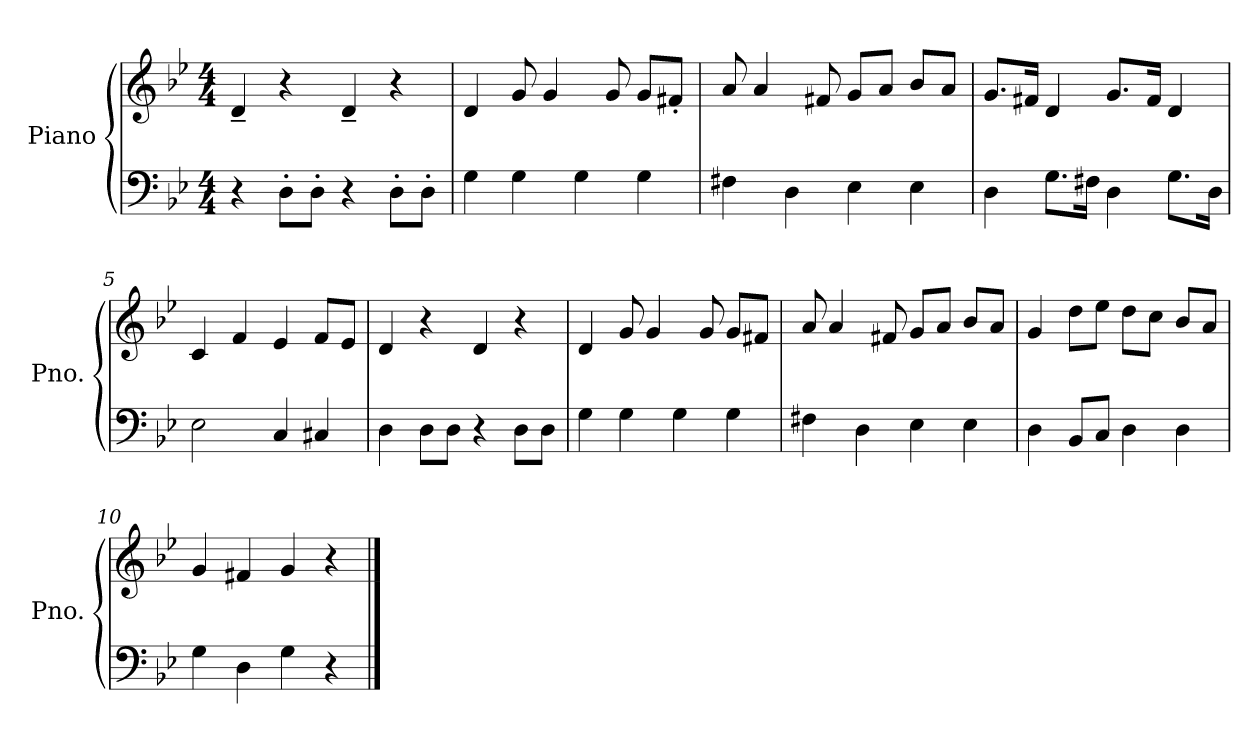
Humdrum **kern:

**kern	**kern
*part1	*part1
*staff2	*staff1
*I"Piano	*
*I'Pno.	*
*stria5	*stria5
*clefF4	*clefG2
*k[b-e-]	*k[b-e-]
*g:	*g:
*M4/4	*M4/4
=1	=1
4r	4d~/
8D'\L	4r
8D'\J	.
4r	4d~/
8D'\L	4r
8D'\J	.
=2	=2
4G\	4d/
4G\	8g/
.	4g/
4G\	.
.	8g/
4G\	8g/L
.	8f#X'/J
=3	=3
4F#X\	8a/
.	4a/
4D\	.
.	8f#X/
4E-\	8g/L
.	8a/J
4E-\	8b-/L
.	8a/J
=4	=4
4D\	8.g/L
.	16f#X/Jk
8.G\L	4d/
16F#X\Jk	.
4D\	8.g/L
.	16f#/Jk
8.G\L	4d/
16D\Jk	.
=5	=5
2E-\	4c/
.	4f/
4C/	4e-/
4C#X/	8f/L
.	8e-/J
=6	=6
4D\	4d/
8D\L	4r
8D\J	.
4r	4d/
8D\L	4r
8D\J	.
=7	=7
4G\	4d/
4G\	8g/
.	4g/
4G\	.
.	8g/
4G\	8g/L
.	8f#X/J
=8	=8
4F#X\	8a/
.	4a/
4D\	.
.	8f#X/
4E-\	8g/L
.	8a/J
4E-\	8b-/L
.	8a/J
=9	=9
4D\	4g/
8BB-/L	8dd\L
8C/J	8ee-\J
4D\	8dd\L
.	8cc\J
4D\	8b-/L
.	8a/J
=10	=10
4G\	4g/
4D\	4f#X/
4G\	4g/
4r	4r
==	==
*-	*-
